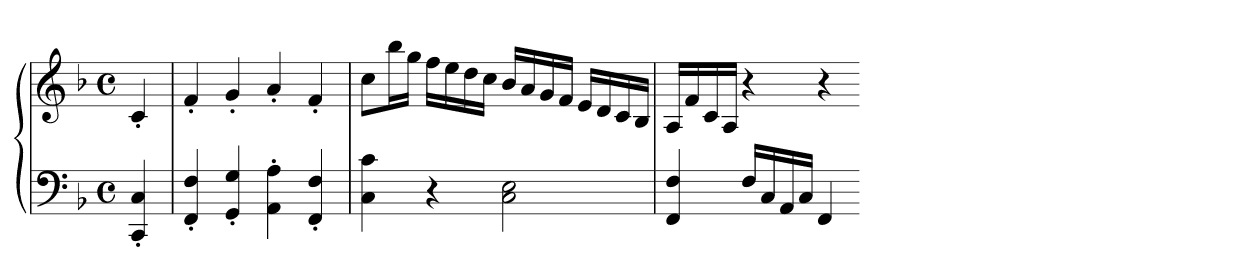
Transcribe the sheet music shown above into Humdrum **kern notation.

**kern	**kern
*part1	*part1
*staff2	*staff1
*clefF4	*clefG2
*k[b-]	*k[b-]
*M4/4	*M4/4
*met(c)	*met(c)
=	=
4CC' 4C'	4c'
=	=
4FF' 4F'	4f'
4GG' 4G'	4g'
4AA' 4A'	4a'
4FF' 4F'	4f'
=	=
4C 4c	8ccL
.	16bb-L
.	16ggJJ
4r	16ffLL
.	16ee
.	16dd
.	16ccJJ
2C 2E	16b-LL
.	16a
.	16g
.	16fJJ
.	16eLL
.	16d
.	16c
.	16B-JJ
=	=
4FF 4F	16ALL
.	16f
.	16c
.	16AJJ
16FLL	4r
16C	.
16AA	.
16CJJ	.
4FF	4r
=-	=-
*-	*-
